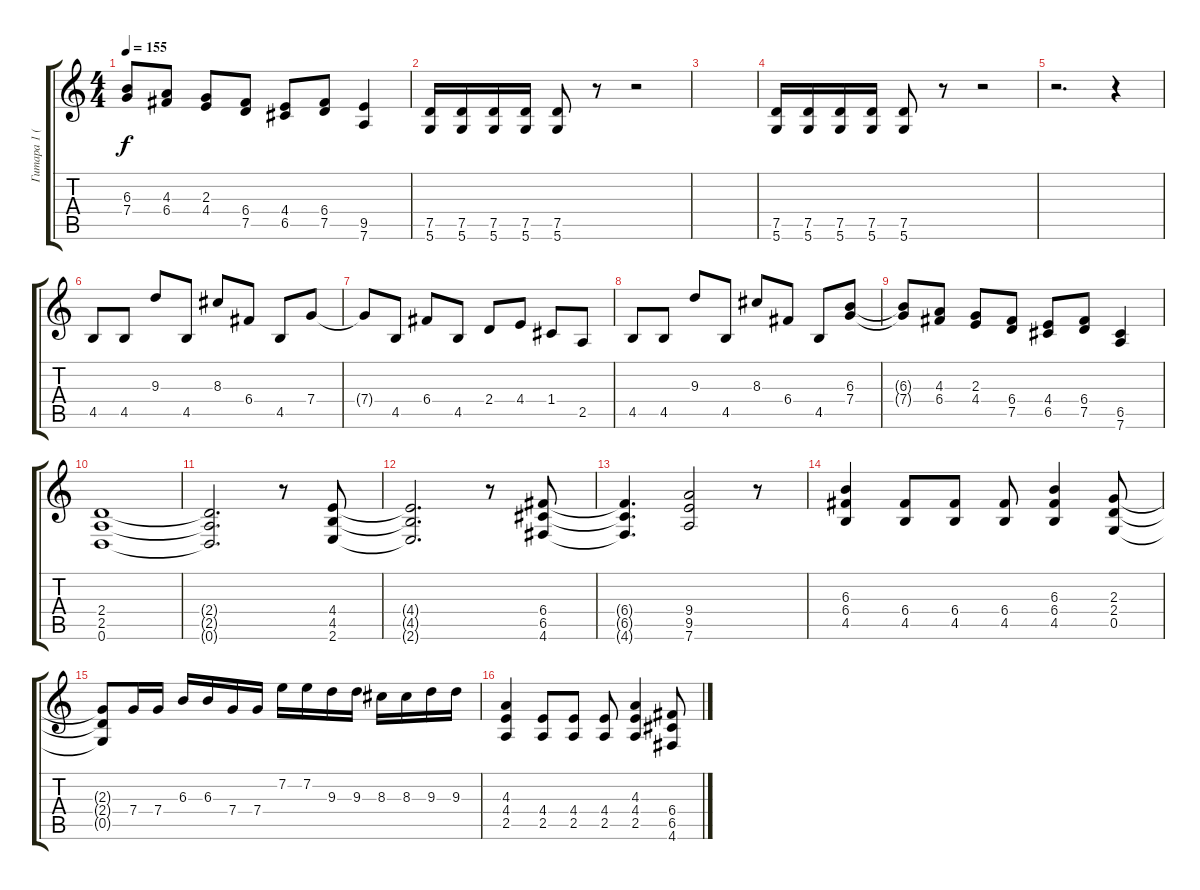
\track ("Гитара 1 (2)" "Гитара 1 (") {instrument distortionguitar}
\staff {score tabs}
\tuning (D4 A3 F3 C3 G2 D2) {hide}
\ts (4 4)
\tempo 155
\clef g2
\ks c
(6.3{t} 7.4{t}).8{dy f} (4.3 6.4).8 (2.3 4.4).8 (6.4 7.5).8 (4.4 6.5).8 (6.4 7.5).8 (9.5 7.6).4 |
(7.5 5.6).16 (7.5 5.6).16 (7.5 5.6).16 (7.5 5.6).16 (7.5 5.6).8 r.8 r.2 |
|
(7.5 5.6).16 (7.5 5.6).16 (7.5 5.6).16 (7.5 5.6).16 (7.5 5.6).8 r.8 r.2 |
r.2{d} r.4 |
4.5.8 4.5.8 9.3.8 4.5.8 8.3.8 6.4.8 4.5.8 7.4.8 |
7.4{t}.8 4.5.8 6.4.8 4.5.8 2.4.8 4.4.8 1.4.8 2.5.8 |
4.5.8 4.5.8 9.3.8 4.5.8 8.3.8 6.4.8 4.5.8 (6.3 7.4).8 |
(6.3{t} 7.4{t}).8 (4.3 6.4).8 (2.3 4.4).8 (6.4 7.5).8 (4.4 6.5).8 (6.4 7.5).8 (6.5 7.6).4 |
(2.4 2.5 0.6).1 |
(2.4{t} 2.5{t} 0.6{t}).2{d} r.8 (4.4 4.5 2.6).8 |
(4.4{t} 4.5{t} 2.6{t}).2{d} r.8 (6.4 6.5 4.6).8 |
(6.4{t} 6.5{t} 4.6{t}).4{d} (9.4 9.5 7.6).2 r.8 |
(6.3 6.4 4.5).4 (6.4 4.5).8 (6.4 4.5).8 (6.4 4.5).8 (6.3 6.4 4.5).4 (2.3 2.4 0.5).8 |
(2.3{t} 2.4{t} 0.5{t}).8 7.4.16 7.4.16 6.3.16 6.3.16 7.4.16 7.4.16 7.2.16 7.2.16 9.3.16 9.3.16 8.3.16 8.3.16 9.3.16 9.3.16 |
(4.3 4.4 2.5).4 (4.4 2.5).8 (4.4 2.5).8 (4.4 2.5).8 (4.3 4.4 2.5).4 (6.4 6.5 4.6).8
